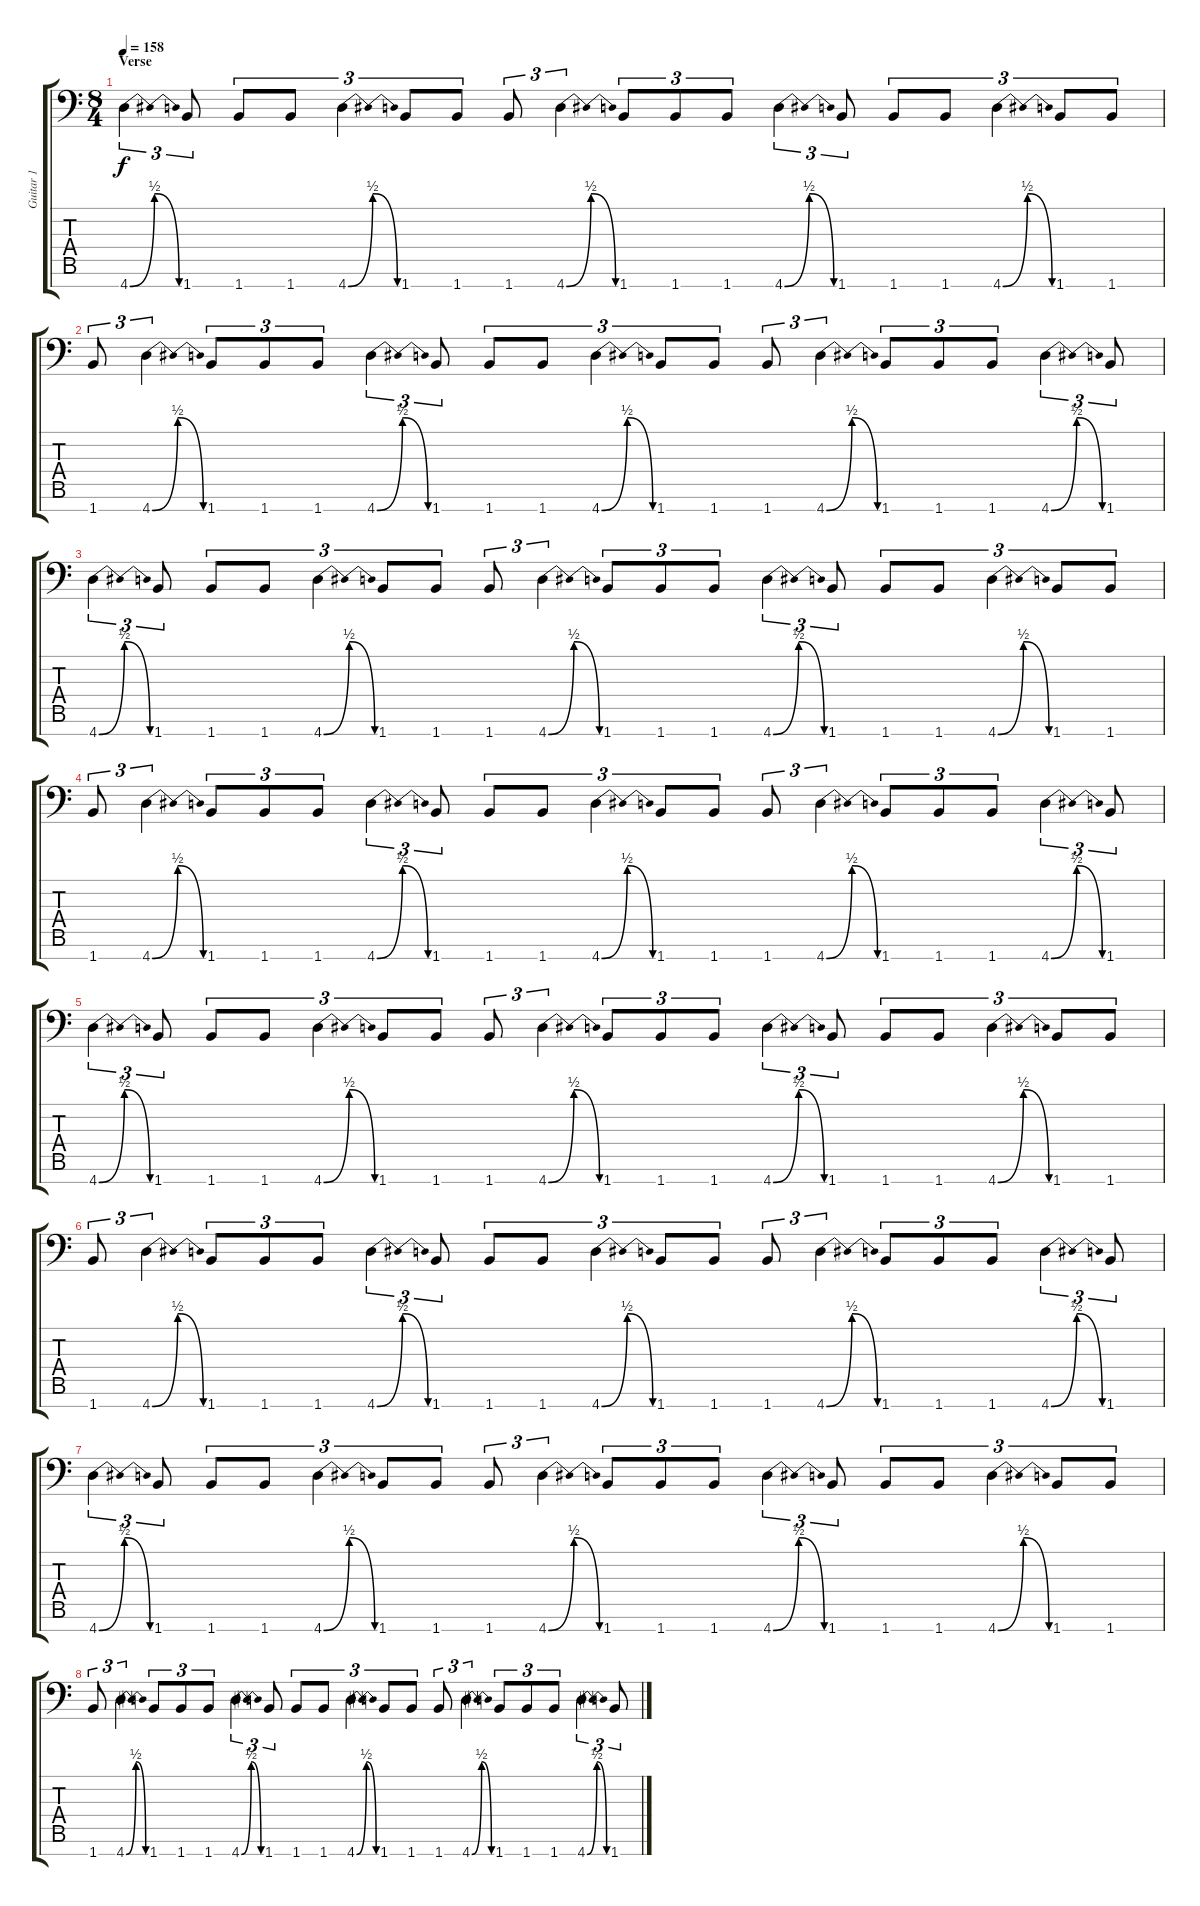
\track ("Guitar 1" "Guitar 1") {instrument acousticguitarsteel}
\staff {score tabs}
\tuning (Eb4 Bb3 Gb3 Db3 Ab2 Eb2 Bb1) {hide}
\ts (8 4)
\section ("" "Verse")
\tempo 158
\clef f4
\ks c
4.7{be (bendrelease 0 0 30 2 30 2 60 0)}.4{tu (3 2) dy f} 1.7.8{tu (3 2)} 1.7.8{tu (3 2)} 1.7.8{tu (3 2)} 4.7{be (bendrelease 0 0 30 2 30 2 60 0)}.4{tu (3 2)} 1.7.8{tu (3 2)} 1.7.8{tu (3 2)} 1.7.8{tu (3 2)} 4.7{be (bendrelease 0 0 30 2 30 2 60 0)}.4{tu (3 2)} 1.7.8{tu (3 2)} 1.7.8{tu (3 2)} 1.7.8{tu (3 2)} 4.7{be (bendrelease 0 0 30 2 30 2 60 0)}.4{tu (3 2)} 1.7.8{tu (3 2)} 1.7.8{tu (3 2)} 1.7.8{tu (3 2)} 4.7{be (bendrelease 0 0 30 2 30 2 60 0)}.4{tu (3 2)} 1.7.8{tu (3 2)} 1.7.8{tu (3 2)} |
1.7.8{tu (3 2)} 4.7{be (bendrelease 0 0 30 2 30 2 60 0)}.4{tu (3 2)} 1.7.8{tu (3 2)} 1.7.8{tu (3 2)} 1.7.8{tu (3 2)} 4.7{be (bendrelease 0 0 30 2 30 2 60 0)}.4{tu (3 2)} 1.7.8{tu (3 2)} 1.7.8{tu (3 2)} 1.7.8{tu (3 2)} 4.7{be (bendrelease 0 0 30 2 30 2 60 0)}.4{tu (3 2)} 1.7.8{tu (3 2)} 1.7.8{tu (3 2)} 1.7.8{tu (3 2)} 4.7{be (bendrelease 0 0 30 2 30 2 60 0)}.4{tu (3 2)} 1.7.8{tu (3 2)} 1.7.8{tu (3 2)} 1.7.8{tu (3 2)} 4.7{be (bendrelease 0 0 30 2 30 2 60 0)}.4{tu (3 2)} 1.7.8{tu (3 2)} |
4.7{be (bendrelease 0 0 30 2 30 2 60 0)}.4{tu (3 2)} 1.7.8{tu (3 2)} 1.7.8{tu (3 2)} 1.7.8{tu (3 2)} 4.7{be (bendrelease 0 0 30 2 30 2 60 0)}.4{tu (3 2)} 1.7.8{tu (3 2)} 1.7.8{tu (3 2)} 1.7.8{tu (3 2)} 4.7{be (bendrelease 0 0 30 2 30 2 60 0)}.4{tu (3 2)} 1.7.8{tu (3 2)} 1.7.8{tu (3 2)} 1.7.8{tu (3 2)} 4.7{be (bendrelease 0 0 30 2 30 2 60 0)}.4{tu (3 2)} 1.7.8{tu (3 2)} 1.7.8{tu (3 2)} 1.7.8{tu (3 2)} 4.7{be (bendrelease 0 0 30 2 30 2 60 0)}.4{tu (3 2)} 1.7.8{tu (3 2)} 1.7.8{tu (3 2)} |
1.7.8{tu (3 2)} 4.7{be (bendrelease 0 0 30 2 30 2 60 0)}.4{tu (3 2)} 1.7.8{tu (3 2)} 1.7.8{tu (3 2)} 1.7.8{tu (3 2)} 4.7{be (bendrelease 0 0 30 2 30 2 60 0)}.4{tu (3 2)} 1.7.8{tu (3 2)} 1.7.8{tu (3 2)} 1.7.8{tu (3 2)} 4.7{be (bendrelease 0 0 30 2 30 2 60 0)}.4{tu (3 2)} 1.7.8{tu (3 2)} 1.7.8{tu (3 2)} 1.7.8{tu (3 2)} 4.7{be (bendrelease 0 0 30 2 30 2 60 0)}.4{tu (3 2)} 1.7.8{tu (3 2)} 1.7.8{tu (3 2)} 1.7.8{tu (3 2)} 4.7{be (bendrelease 0 0 30 2 30 2 60 0)}.4{tu (3 2)} 1.7.8{tu (3 2)} |
4.7{be (bendrelease 0 0 30 2 30 2 60 0)}.4{tu (3 2)} 1.7.8{tu (3 2)} 1.7.8{tu (3 2)} 1.7.8{tu (3 2)} 4.7{be (bendrelease 0 0 30 2 30 2 60 0)}.4{tu (3 2)} 1.7.8{tu (3 2)} 1.7.8{tu (3 2)} 1.7.8{tu (3 2)} 4.7{be (bendrelease 0 0 30 2 30 2 60 0)}.4{tu (3 2)} 1.7.8{tu (3 2)} 1.7.8{tu (3 2)} 1.7.8{tu (3 2)} 4.7{be (bendrelease 0 0 30 2 30 2 60 0)}.4{tu (3 2)} 1.7.8{tu (3 2)} 1.7.8{tu (3 2)} 1.7.8{tu (3 2)} 4.7{be (bendrelease 0 0 30 2 30 2 60 0)}.4{tu (3 2)} 1.7.8{tu (3 2)} 1.7.8{tu (3 2)} |
1.7.8{tu (3 2)} 4.7{be (bendrelease 0 0 30 2 30 2 60 0)}.4{tu (3 2)} 1.7.8{tu (3 2)} 1.7.8{tu (3 2)} 1.7.8{tu (3 2)} 4.7{be (bendrelease 0 0 30 2 30 2 60 0)}.4{tu (3 2)} 1.7.8{tu (3 2)} 1.7.8{tu (3 2)} 1.7.8{tu (3 2)} 4.7{be (bendrelease 0 0 30 2 30 2 60 0)}.4{tu (3 2)} 1.7.8{tu (3 2)} 1.7.8{tu (3 2)} 1.7.8{tu (3 2)} 4.7{be (bendrelease 0 0 30 2 30 2 60 0)}.4{tu (3 2)} 1.7.8{tu (3 2)} 1.7.8{tu (3 2)} 1.7.8{tu (3 2)} 4.7{be (bendrelease 0 0 30 2 30 2 60 0)}.4{tu (3 2)} 1.7.8{tu (3 2)} |
4.7{be (bendrelease 0 0 30 2 30 2 60 0)}.4{tu (3 2)} 1.7.8{tu (3 2)} 1.7.8{tu (3 2)} 1.7.8{tu (3 2)} 4.7{be (bendrelease 0 0 30 2 30 2 60 0)}.4{tu (3 2)} 1.7.8{tu (3 2)} 1.7.8{tu (3 2)} 1.7.8{tu (3 2)} 4.7{be (bendrelease 0 0 30 2 30 2 60 0)}.4{tu (3 2)} 1.7.8{tu (3 2)} 1.7.8{tu (3 2)} 1.7.8{tu (3 2)} 4.7{be (bendrelease 0 0 30 2 30 2 60 0)}.4{tu (3 2)} 1.7.8{tu (3 2)} 1.7.8{tu (3 2)} 1.7.8{tu (3 2)} 4.7{be (bendrelease 0 0 30 2 30 2 60 0)}.4{tu (3 2)} 1.7.8{tu (3 2)} 1.7.8{tu (3 2)} |
1.7.8{tu (3 2)} 4.7{be (bendrelease 0 0 30 2 30 2 60 0)}.4{tu (3 2)} 1.7.8{tu (3 2)} 1.7.8{tu (3 2)} 1.7.8{tu (3 2)} 4.7{be (bendrelease 0 0 30 2 30 2 60 0)}.4{tu (3 2)} 1.7.8{tu (3 2)} 1.7.8{tu (3 2)} 1.7.8{tu (3 2)} 4.7{be (bendrelease 0 0 30 2 30 2 60 0)}.4{tu (3 2)} 1.7.8{tu (3 2)} 1.7.8{tu (3 2)} 1.7.8{tu (3 2)} 4.7{be (bendrelease 0 0 30 2 30 2 60 0)}.4{tu (3 2)} 1.7.8{tu (3 2)} 1.7.8{tu (3 2)} 1.7.8{tu (3 2)} 4.7{be (bendrelease 0 0 30 2 30 2 60 0)}.4{tu (3 2)} 1.7.8{tu (3 2)}
